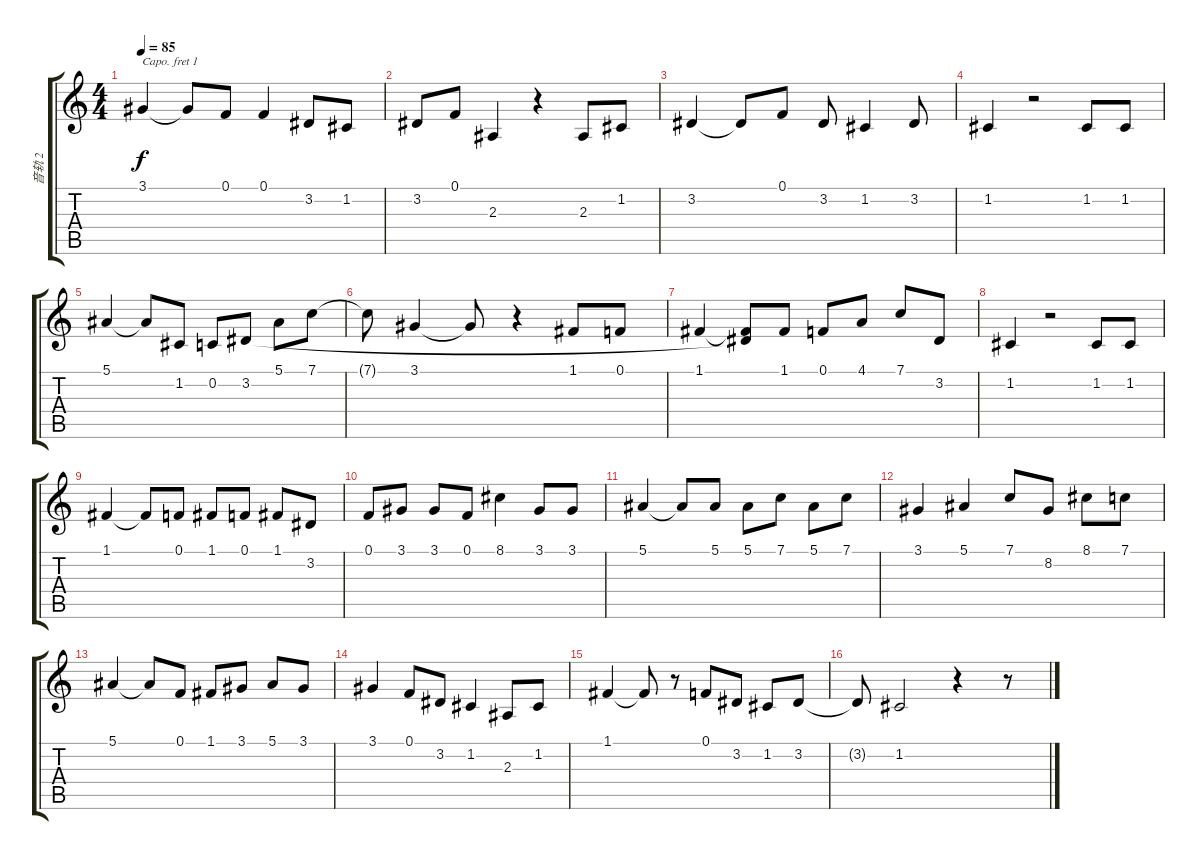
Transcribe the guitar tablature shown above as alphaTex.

\track ("音轨 2" "音轨 2") {instrument flute}
\staff {score tabs}
\capo 1
\tuning (E4 B3 G3 D3 A2 E2) {hide}
\ts (4 4)
\tempo 85
\clef g2
\ks c
3.1.4{dy f} 3.1{t}.8 0.1.8 0.1.4 3.2.8 1.2.8 |
3.2.8 0.1.8 2.3.4 r.4 2.3.8 1.2.8 |
3.2.4 3.2{t}.8 0.1.8 3.2.8 1.2.4 3.2.8 |
1.2.4 r.2 1.2.8 1.2.8 |
5.1.4 5.1{t}.8 1.2.8 0.2.8 3.2.8 5.1.8 7.1.8 |
7.1{t}.8 3.1.4 3.1{t}.8 r.4 1.1.8 0.1.8 |
1.1.4 (1.1{t} 3.2{t}).8 1.1.8 0.1.8 4.1.8 7.1.8 3.2.8 |
1.2.4 r.2 1.2.8 1.2.8 |
1.1.4 1.1{t}.8 0.1.8 1.1.8 0.1.8 1.1.8 3.2.8 |
0.1.8 3.1.8 3.1.8 0.1.8 8.1.4 3.1.8 3.1.8 |
5.1.4 5.1{t}.8 5.1.8 5.1.8 7.1.8 5.1.8 7.1.8 |
3.1.4 5.1.4 7.1.8 8.2.8 8.1.8 7.1.8 |
5.1.4 5.1{t}.8 0.1.8 1.1.8 3.1.8 5.1.8 3.1.8 |
3.1.4 0.1.8 3.2.8 1.2.4 2.3.8 1.2.8 |
1.1.4 1.1{t}.8 r.8 0.1.8 3.2.8 1.2.8 3.2.8 |
3.2{t}.8 1.2.2 r.4 r.8
